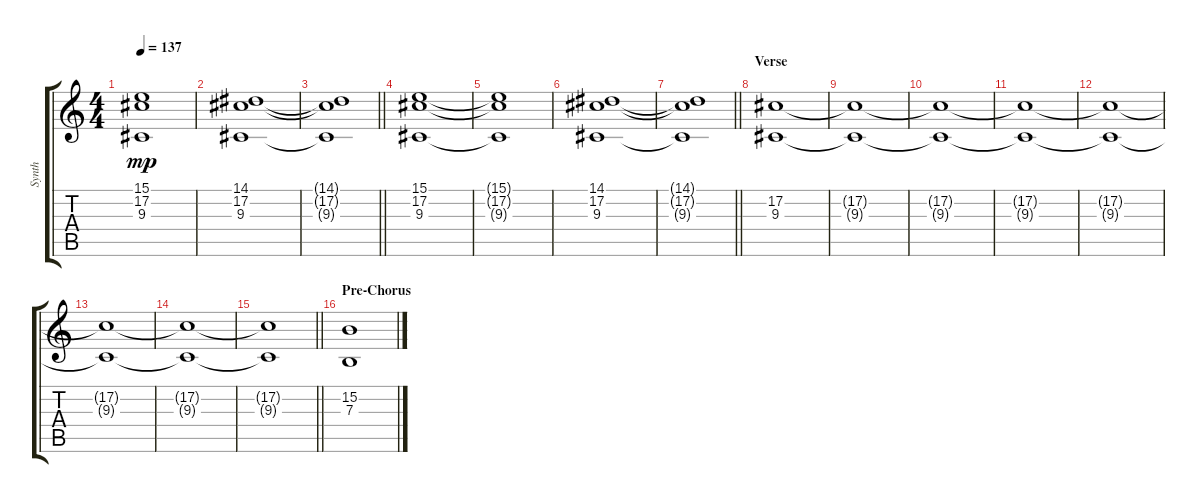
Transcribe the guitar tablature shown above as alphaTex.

\track ("Synth" "Synth") {instrument pad2warm}
\staff {score tabs}
\tuning (Db4 Ab3 E3 B2 Gb2 B1) {hide}
\ts (4 4)
\tempo 137
\clef g2
\ks c
(15.1{t} 17.2{t} 9.3{t}).1{dy mp} |
(14.1 17.2 9.3).1 |
\barLineRight lightlight
(14.1{t} 17.2{t} 9.3{t}).1 |
(15.1 17.2 9.3).1 |
(15.1{t} 17.2{t} 9.3{t}).1 |
(14.1 17.2 9.3).1 |
\barLineRight lightlight
(14.1{t} 17.2{t} 9.3{t}).1 |
\section ("" "Verse")
(17.2 9.3).1 |
(17.2{t} 9.3{t}).1 |
(17.2{t} 9.3{t}).1 |
(17.2{t} 9.3{t}).1 |
(17.2{t} 9.3{t}).1 |
(17.2{t} 9.3{t}).1 |
(17.2{t} 9.3{t}).1 |
\barLineRight lightlight
(17.2{t} 9.3{t}).1 |
\section ("" "Pre-Chorus")
(15.2 7.3).1
